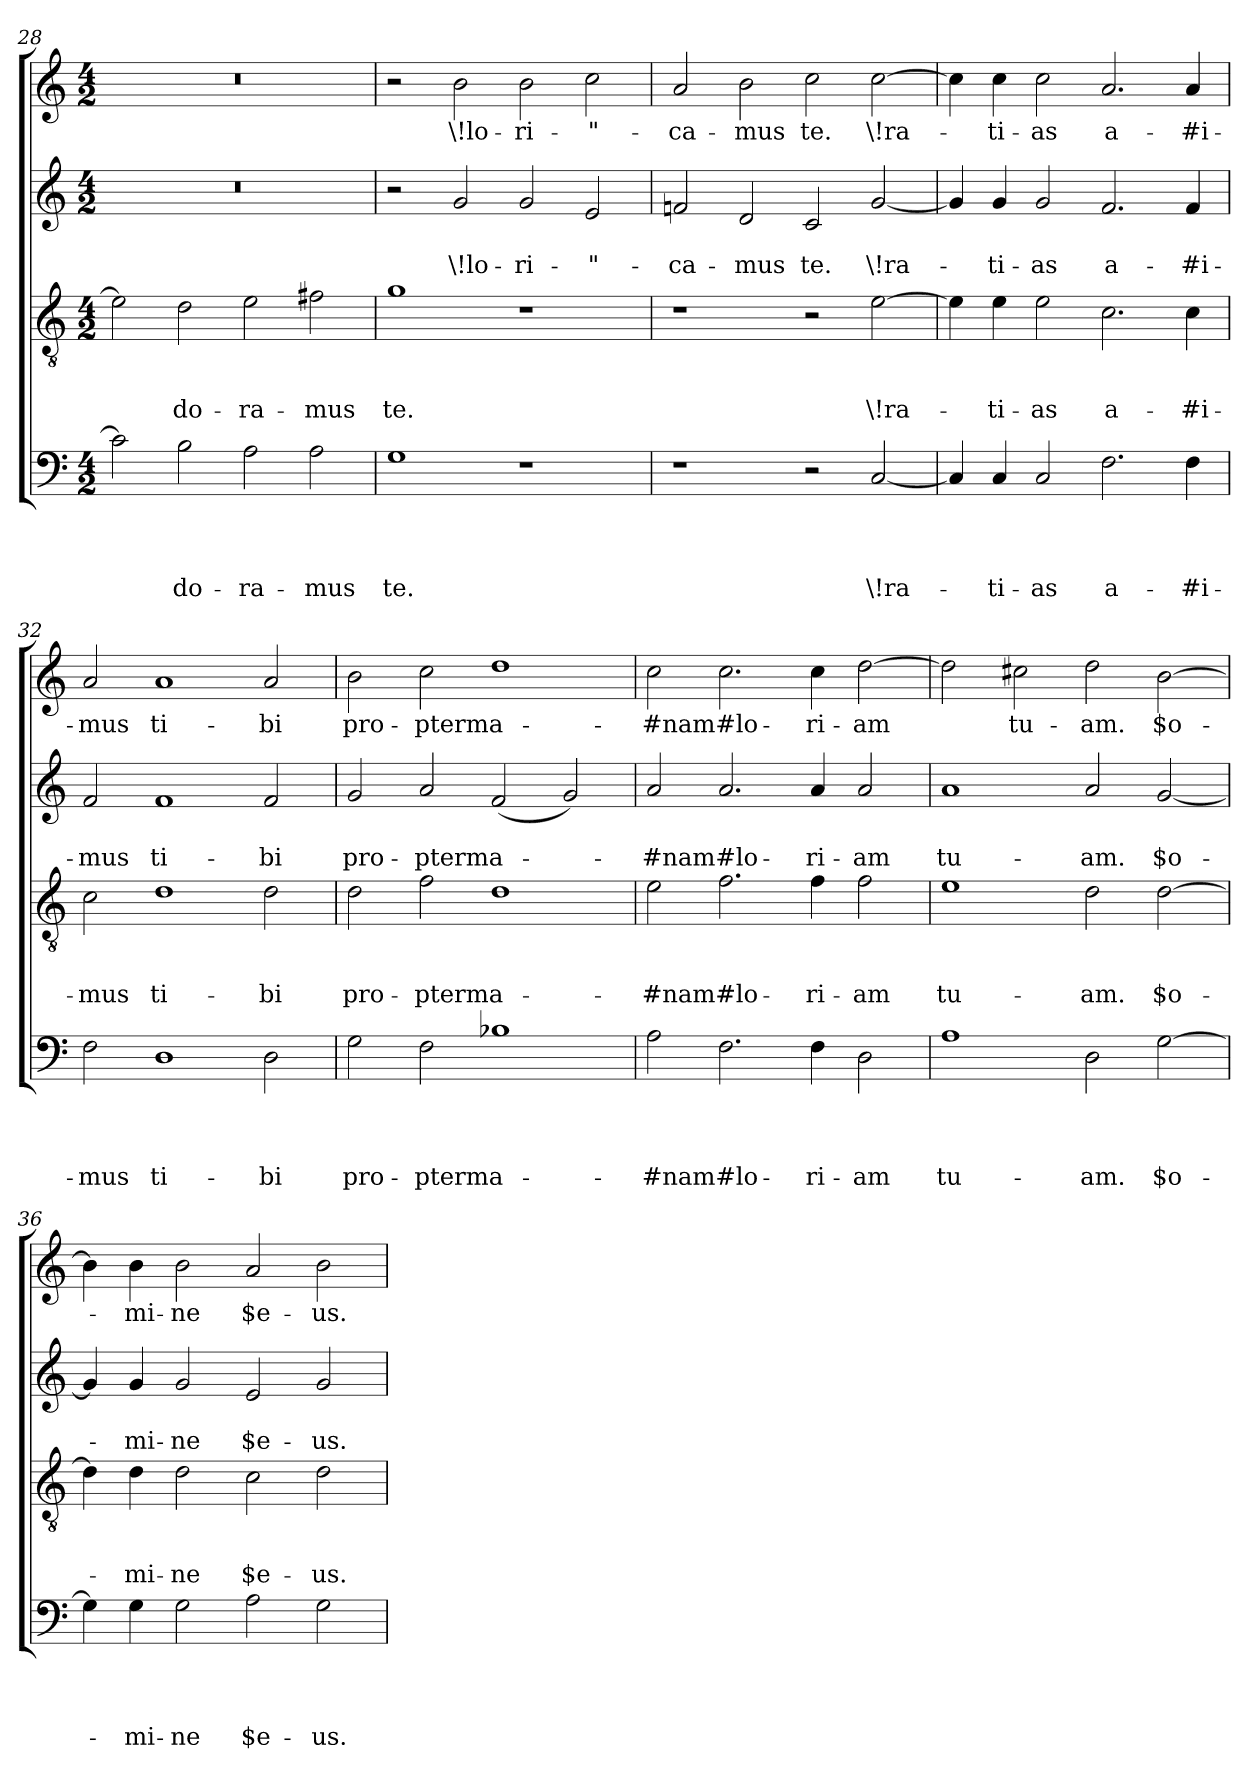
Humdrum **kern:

**kern	**text	**text	**text	**text	**kern	**text	**text	**text	**kern	**text	**text	**kern	**text
*part4	*part4	*part4	*part4	*part4	*part3	*part3	*part3	*part3	*part2	*part2	*part2	*part1	*part1
*staff4	*staff4	*staff4	*staff4	*staff4	*staff3	*staff3	*staff3	*staff3	*staff2	*staff2	*staff2	*staff1	*staff1
!!LO:LB:g=z
*clefF4	*	*	*	*	*clefGv2	*	*	*	*clefG2	*	*	*clefG2	*
*k[]	*	*	*	*	*k[]	*	*	*	*k[]	*	*	*k[]	*
*C:	*	*	*	*	*C:	*	*	*	*C:	*	*	*C:	*
*M4/2	*	*	*	*	*M4/2	*	*	*	*M4/2	*	*	*M4/2	*
=28	=28	=28	=28	=28	=28	=28	=28	=28	=28	=28	=28	=28	=28
!	!	!	!	!	!	!	!	!	!LO:N:vis=1	!	!	!LO:N:vis=1	!
2c\]	.	.	.	.	2e\]	.	.	.	0r	.	.	0r	.
!	!	!	!	!LO:LY:b	!	!	!	!LO:LY:b	!	!	!	!	!
2B\	.	.	.	-do-	2d\	.	.	-do-	.	.	.	.	.
!	!	!	!	!LO:LY:b	!	!	!	!LO:LY:b	!	!	!	!	!
2A\	.	.	.	-ra-	2e\	.	.	-ra-	.	.	.	.	.
!	!	!	!	!LO:LY:b	!	!	!	!LO:LY:b	!	!	!	!	!
2A\	.	.	.	-mus	2f#X\	.	.	-mus	.	.	.	.	.
=29	=29	=29	=29	=29	=29	=29	=29	=29	=29	=29	=29	=29	=29
!	!	!	!	!LO:LY:b	!	!	!	!LO:LY:b	!	!	!	!	!
1G	.	.	.	te.	1g	.	.	te.	2r	.	.	2r	.
!	!	!	!	!	!	!	!	!	!	!	!LO:LY:b	!	!LO:LY:b
.	.	.	.	.	.	.	.	.	2g/	.	\!lo-	2b\	\!lo-
!	!	!	!	!	!	!	!	!	!	!	!LO:LY:b	!	!LO:LY:b
1r	.	.	.	.	1r	.	.	.	2g/	.	-ri-	2b\	-ri-
!	!	!	!	!	!	!	!	!	!	!	!LO:LY:b	!	!LO:LY:b
.	.	.	.	.	.	.	.	.	2e/	.	-"-	2cc\	-"-
=30	=30	=30	=30	=30	=30	=30	=30	=30	=30	=30	=30	=30	=30
!	!	!	!	!	!	!	!	!	!	!	!LO:LY:b	!	!LO:LY:b
1r	.	.	.	.	1r	.	.	.	2fn/	.	-ca-	2a/	-ca-
!	!	!	!	!	!	!	!	!	!	!	!LO:LY:b	!	!LO:LY:b
.	.	.	.	.	.	.	.	.	2d/	.	-mus	2b\	-mus
!	!	!	!	!	!	!	!	!	!	!	!LO:LY:b	!	!LO:LY:b
2r	.	.	.	.	2r	.	.	.	2c/	.	te.	2cc\	te.
!	!	!	!	!LO:LY:b	!	!	!	!LO:LY:b	!	!	!LO:LY:b	!	!LO:LY:b
[<2C/	.	.	.	\!ra-	[>2e\	.	.	\!ra-	[<2g/	.	\!ra-	[>2cc\	\!ra-
=31	=31	=31	=31	=31	=31	=31	=31	=31	=31	=31	=31	=31	=31
4C/]	.	.	.	.	4e\]	.	.	.	4g/]	.	.	4cc\]	.
!	!	!	!	!LO:LY:b	!	!	!	!LO:LY:b	!	!	!LO:LY:b	!	!LO:LY:b
4C/	.	.	.	-ti-	4e\	.	.	-ti-	4g/	.	-ti-	4cc\	-ti-
!	!	!	!	!LO:LY:b	!	!	!	!LO:LY:b	!	!	!LO:LY:b	!	!LO:LY:b
2C/	.	.	.	-as	2e\	.	.	-as	2g/	.	-as	2cc\	-as
!	!	!	!	!LO:LY:b	!	!	!	!LO:LY:b	!	!	!LO:LY:b	!	!LO:LY:b
2.F\	.	.	.	a-	2.c\	.	.	a-	2.f/	.	a-	2.a/	a-
!	!	!	!	!LO:LY:b	!	!	!	!LO:LY:b	!	!	!LO:LY:b	!	!LO:LY:b
4F\	.	.	.	-#i-	4c\	.	.	-#i-	4f/	.	-#i-	4a/	-#i-
=32	=32	=32	=32	=32	=32	=32	=32	=32	=32	=32	=32	=32	=32
!	!	!	!	!LO:LY:b	!	!	!	!LO:LY:b	!	!	!LO:LY:b	!	!LO:LY:b
2F\	.	.	.	-mus	2c\	.	.	-mus	2f/	.	-mus	2a/	-mus
!	!	!	!	!LO:LY:b	!	!	!	!LO:LY:b	!	!	!LO:LY:b	!	!LO:LY:b
1D	.	.	.	ti-	1d	.	.	ti-	1f	.	ti-	1a	ti-
!	!	!	!	!LO:LY:b	!	!	!	!LO:LY:b	!	!	!LO:LY:b	!	!LO:LY:b
2D\	.	.	.	-bi	2d\	.	.	-bi	2f/	.	-bi	2a/	-bi
=33	=33	=33	=33	=33	=33	=33	=33	=33	=33	=33	=33	=33	=33
!	!	!	!	!LO:LY:b	!	!	!	!LO:LY:b	!	!	!LO:LY:b	!	!LO:LY:b
2G\	.	.	.	pro-	2d\	.	.	pro-	2g/	.	pro-	2b\	pro-
!	!	!	!	!LO:LY:b	!	!	!	!LO:LY:b	!	!	!LO:LY:b	!	!LO:LY:b
2F\	.	.	.	-pterma-	2f\	.	.	-pterma-	2a/	.	-pterma-	2cc\	-pterma-
1B-X	.	.	.	.	1d	.	.	.	(<2f/	.	.	1dd	.
.	.	.	.	.	.	.	.	.	2g/)	.	.	.	.
=34	=34	=34	=34	=34	=34	=34	=34	=34	=34	=34	=34	=34	=34
!	!	!	!	!LO:LY:b	!	!	!	!LO:LY:b	!	!	!LO:LY:b	!	!LO:LY:b
2A\	.	.	.	-#nam#lo-	2e\	.	.	-#nam#lo-	2a/	.	-#nam#lo-	2cc\	-#nam#lo-
2.F\	.	.	.	.	2.f\	.	.	.	2.a/	.	.	2.cc\	.
!	!	!	!	!LO:LY:b	!	!	!	!LO:LY:b	!	!	!LO:LY:b	!	!LO:LY:b
4F\	.	.	.	-ri-	4f\	.	.	-ri-	4a/	.	-ri-	4cc\	-ri-
!	!	!	!	!LO:LY:b	!	!	!	!LO:LY:b	!	!	!LO:LY:b	!	!LO:LY:b
2D\	.	.	.	-am	2f\	.	.	-am	2a/	.	-am	[<2dd\	-am
!!LO:LB:g=z
=35	=35	=35	=35	=35	=35	=35	=35	=35	=35	=35	=35	=35	=35
!	!	!	!	!LO:LY:b	!	!	!	!LO:LY:b	!	!	!LO:LY:b	!	!
1A	.	.	.	tu-	1e	.	.	tu-	1a	.	tu-	2dd\]	.
!	!	!	!	!	!	!	!	!	!	!	!	!	!LO:LY:b
.	.	.	.	.	.	.	.	.	.	.	.	2cc#X\	tu-
!	!	!	!	!LO:LY:b	!	!	!	!LO:LY:b	!	!	!LO:LY:b	!	!LO:LY:b
2D\	.	.	.	-am.	2d\	.	.	-am.	2a/	.	-am.	2dd\	-am.
!	!	!	!	!LO:LY:b	!	!	!	!LO:LY:b	!	!	!LO:LY:b	!	!LO:LY:b
[>2G\	.	.	.	$o-	[>2d\	.	.	$o-	[<2g/	.	$o-	[>2b\	$o-
=36	=36	=36	=36	=36	=36	=36	=36	=36	=36	=36	=36	=36	=36
4G\]	.	.	.	.	4d\]	.	.	.	4g/]	.	.	4b\]	.
!	!	!	!	!LO:LY:b	!	!	!	!LO:LY:b	!	!	!LO:LY:b	!	!LO:LY:b
4G\	.	.	.	-mi-	4d\	.	.	-mi-	4g/	.	-mi-	4b\	-mi-
!	!	!	!	!LO:LY:b	!	!	!	!LO:LY:b	!	!	!LO:LY:b	!	!LO:LY:b
2G\	.	.	.	-ne	2d\	.	.	-ne	2g/	.	-ne	2b\	-ne
!	!	!	!	!LO:LY:b	!	!	!	!LO:LY:b	!	!	!LO:LY:b	!	!LO:LY:b
2A\	.	.	.	$e-	2c\	.	.	$e-	2e/	.	$e-	2a/	$e-
!	!	!	!	!LO:LY:b	!	!	!	!LO:LY:b	!	!	!LO:LY:b	!	!LO:LY:b
2G\	.	.	.	-us.	2d\	.	.	-us.	2g/	.	-us.	2b\	-us.
=	=	=	=	=	=	=	=	=	=	=	=	=	=
*-	*-	*-	*-	*-	*-	*-	*-	*-	*-	*-	*-	*-	*-
